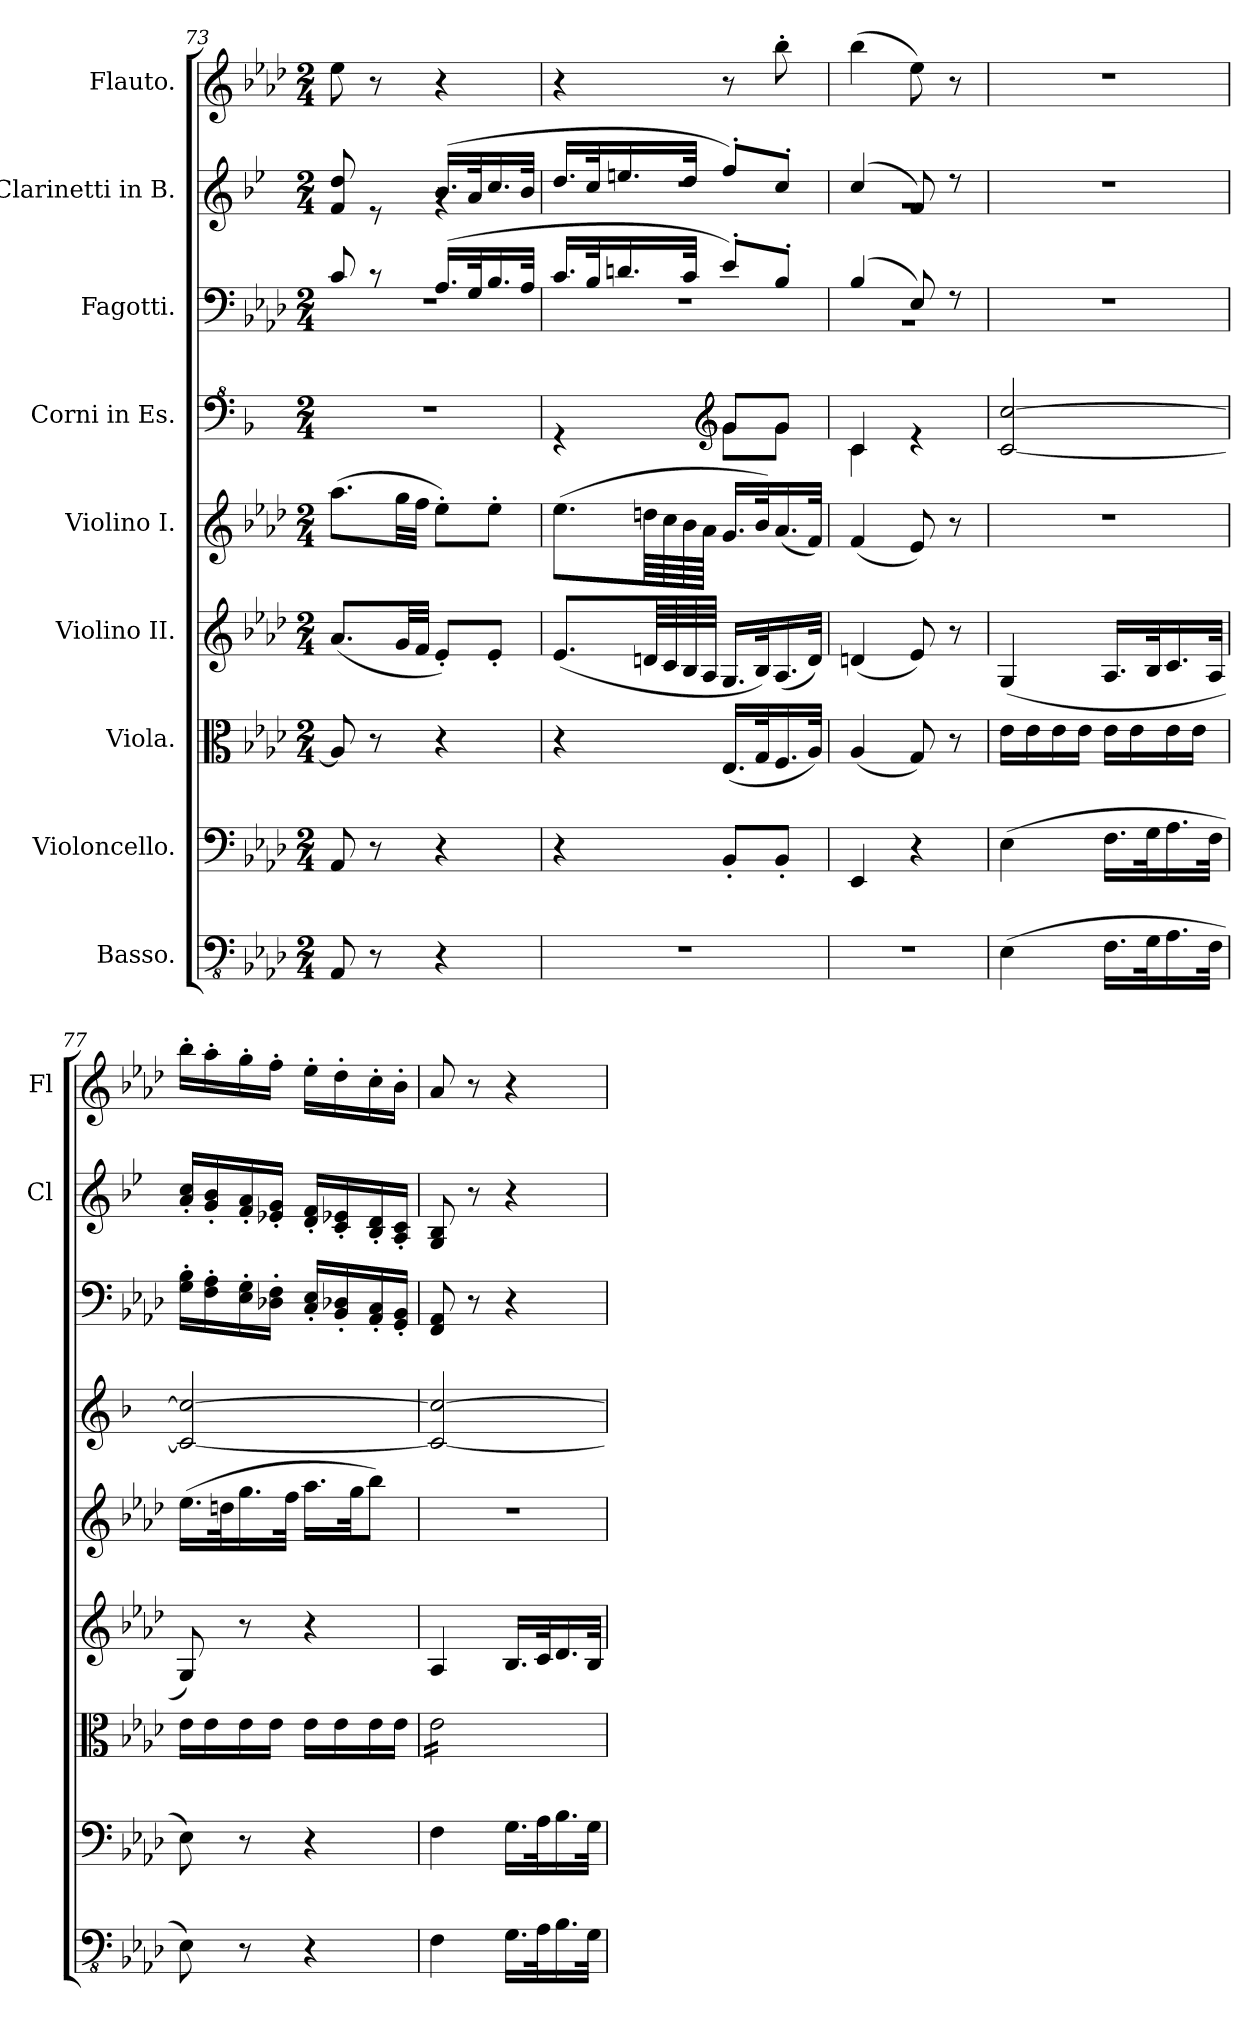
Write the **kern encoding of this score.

**kern	**kern	**kern	**kern	**kern	**kern	**kern	**kern	**kern
*part9	*part8	*part7	*part6	*part5	*part4	*part3	*part2	*part1
*staff9	*staff8	*staff7	*staff6	*staff5	*staff4	*staff3	*staff2	*staff1
*I"Basso.	*I"Violoncello.	*I"Viola.	*I"Violino II.	*I"Violino I.	*I"Corni in Es.	*I"Fagotti.	*I"Clarinetti in B.	*I"Flauto.
*	*	*	*	*	*	*	*I'Cl	*I'Fl
*clefFv4	*clefF4	*clefC3	*clefG2	*clefG2	*clefF^4	*clefF4	*clefG2	*clefG2
*	*	*	*	*	*ITrd5c9	*	*ITrd1c2	*
*k[b-e-a-d-]	*k[b-e-a-d-]	*k[b-e-a-d-]	*k[b-e-a-d-]	*k[b-e-a-d-]	*k[b-e-a-d-]	*k[b-e-a-d-]	*k[b-e-a-d-]	*k[b-e-a-d-]
*M2/4	*M2/4	*M2/4	*M2/4	*M2/4	*M2/4	*M2/4	*M2/4	*M2/4
=73	=73	=73	=73	=73	=73	=73	=73	=73
*	*	*	*	*	*	*^	*^	*
8AAA-/	8AA-/	8A-/]	(<8.a-/L	(>8.aa-\L	2r	8c/	2rF	8e-/ 8cc/	4ryy	8ee-\
8r	8r	8r	.	.	.	8r	.	8re	.	8r
.	.	.	32g/LL	32gg\LL	.	.	.	.	.	.
.	.	.	32f/JJJ	32ff\JJJ	.	.	.	.	.	.
4r	4r	4r	8e-'/L)	8ee-'\L)	.	(>16.A-/LL	.	(>16.a-/LL	4rg	4r
.	.	.	.	.	.	32G/K	.	32g/K	.	.
.	.	.	8e-'/J	8ee-'\J	.	16.B-/	.	16.b-/	.	.
.	.	.	.	.	.	32A-/JJk	.	32a-/JJk	.	.
!!LO:PB:g=z
=74	=74	=74	=74	=74	=74	=74	=74	=74	=74	=74
*	*	*	*	*	*^	*	*	*	*	*
2r	4r	4r	(<8.e-/L	(>8.ee-\L	4rG	4ryy	16.c/LL	2rF	16.cc/LL	2rdd	4r
.	.	.	.	.	.	.	32B-/K	.	32b-/K	.	.
.	.	.	.	.	.	.	16.dn/	.	16.ddn/	.	.
.	.	.	64dn/LLL	64ddn\LLL	.	.	.	.	.	.	.
.	.	.	64c/	64cc\	.	.	.	.	.	.	.
.	.	.	64B-/	64b-\	.	.	32c/JJk	.	32cc/JJk	.	.
.	.	.	64A-/JJJJ	64a-\JJJJ	.	.	.	.	.	.	.
*	*	*	*	*	*clefG2	*	*	*	*	*	*
.	8BB-'/L	(<16.E-/LL	16.G/LL	16.g/LL	8B-/L	8B-\L	8e-'/L)	.	8ee-'/L)	.	8r
.	.	32G/K	32B-/K)	32b-/K)	.	.	.	.	.	.	.
.	8BB-'/J	16.F/	(<16.A-/	(<16.a-/	8B-/J	8B-\J	8B-'/J	.	8b-'/J	.	8bb-'\
.	.	32A-/JJk)	32d/JJk)	32f/JJk)	.	.	.	.	.	.	.
=75	=75	=75	=75	=75	=75	=75	=75	=75	=75	=75	=75
2r	4EE-/	(<4A-/	(<4dn/	(<4f/	4E-/	4E-\	(>4B-/	2r	(>4b-/	2rg	(>4bb-\
.	4r	8G/)	8e-/)	8e-/)	4re	4ryy	8E-/)	.	8e-/)	.	8ee-\)
.	.	8r	8r	8r	.	.	8r	.	8r	.	8r
*	*	*	*	*	*v	*v	*	*	*v	*v	*
*	*	*	*	*	*	*v	*v	*	*
=76	=76	=76	=76	=76	=76	=76	=76	=76
(>4EE-\	(>4E-\	16e-\LL	(<4G/	2r	[2E-/ [2e-/	2r	2r	2r
.	.	16e-\	.	.	.	.	.	.
.	.	16e-\	.	.	.	.	.	.
.	.	16e-\JJ	.	.	.	.	.	.
16.FF\LL	16.F\LL	16e-\LL	16.A-/LL	.	.	.	.	.
.	.	16e-\	.	.	.	.	.	.
32GG\K	32G\K	.	32B-/K	.	.	.	.	.
16.AA-\	16.A-\	16e-\	16.c/	.	.	.	.	.
.	.	16e-\JJ	.	.	.	.	.	.
32FF\JJk	32F\JJk	.	32A-/JJk	.	.	.	.	.
=77	=77	=77	=77	=77	=77	=77	=77	=77
8EE-\)	8E-\)	16e-\LL	8G/)	(>16.ee-\LL	2E-/_ 2e-/_	16G\' 16B-\'LL	16g/' 16b-/'LL	16bb-'\LL
.	.	16e-\	.	.	.	16F\' 16A-\'	16f/' 16a-/'	16aa-'\
.	.	.	.	32ddn\K	.	.	.	.
8r	8r	16e-\	8r	16.gg\	.	16E-\' 16G\'	16e-/' 16g/'	16gg'\
.	.	16e-\JJ	.	.	.	16D-X\' 16F\'JJ	16d-X/' 16f/'JJ	16ff'\JJ
.	.	.	.	32ff\JJk	.	.	.	.
4r	4r	16e-\LL	4r	16.aa-\LL	.	16C/' 16E-/'LL	16c/' 16e-/'LL	16ee-'\LL
.	.	16e-\	.	.	.	16BB-/' 16D-X/'	16B-/' 16d-X/'	16dd-'\
.	.	.	.	32gg\JK	.	.	.	.
.	.	16e-\	.	8bb-\J)	.	16AA-/' 16C/'	16A-/' 16c/'	16cc'\
.	.	16e-\JJ	.	.	.	16GG/' 16BB-/'JJ	16G/' 16B-/'JJ	16b-'\JJ
=78	=78	=78	=78	=78	=78	=78	=78	=78
*	*	*tremolo	*	*	*	*	*	*
4FF\	4F\	16e-\LL	4A-/	2r	2E-/_ 2e-/_	8FF/ 8AA-/	8F/ 8A-/	8a-/
.	.	16e-\	.	.	.	.	.	.
.	.	16e-\	.	.	.	8r	8r	8r
.	.	16e-\	.	.	.	.	.	.
16.GG\LL	16.G\LL	16e-\	16.B-/LL	.	.	4r	4r	4r
.	.	16e-\	.	.	.	.	.	.
32AA-\K	32A-\K	.	32c/K	.	.	.	.	.
16.BB-\	16.B-\	16e-\	16.d-/	.	.	.	.	.
.	.	16e-\JJ	.	.	.	.	.	.
*	*	*Xtremolo	*	*	*	*	*	*
32GG\JJk	32G\JJk	.	32B-/JJk	.	.	.	.	.
=	=	=	=	=	=	=	=	=
*-	*-	*-	*-	*-	*-	*-	*-	*-
